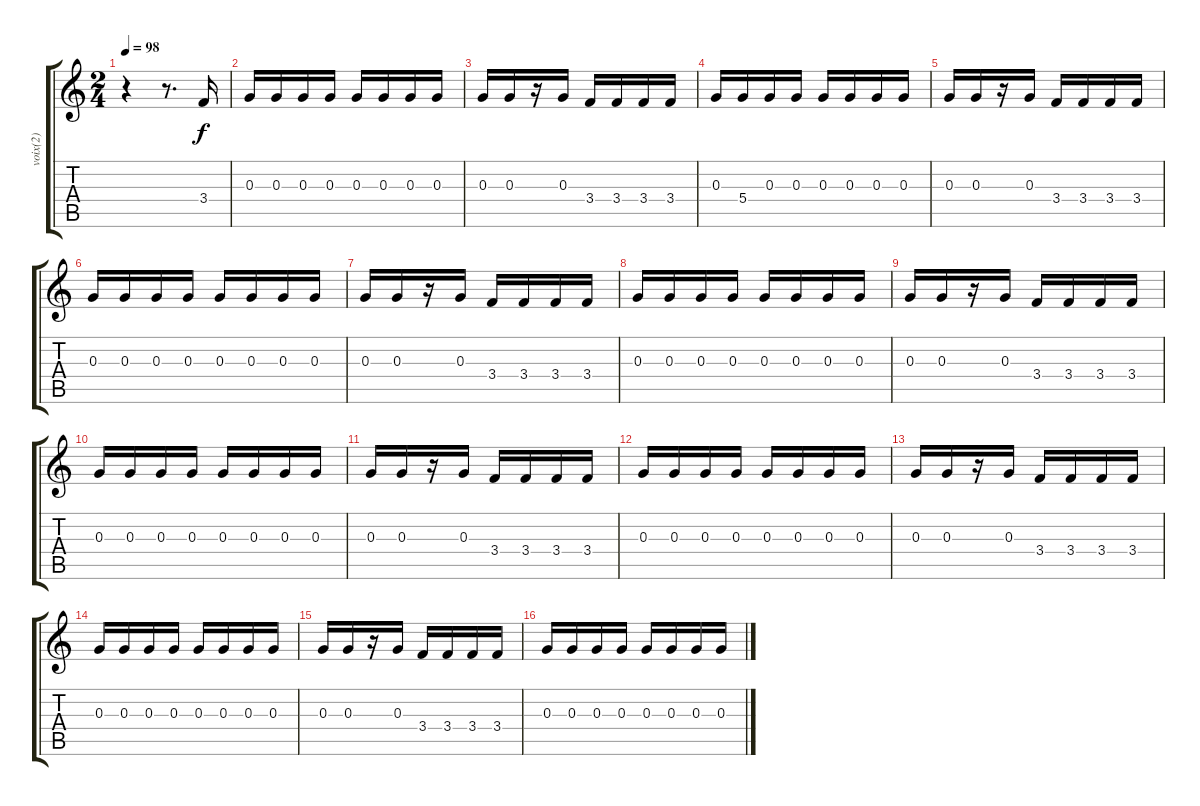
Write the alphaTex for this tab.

\track ("voix(2)" "voix(2)") {instrument acousticguitarnylon}
\staff {score tabs}
\tuning (E4 B3 G3 D3 A2 E2) {hide}
\ts (2 4)
\tempo 98
\clef g2
\ks c
r.4{dy f} r.8{d} 3.4.16 |
0.3.16 0.3.16 0.3.16 0.3.16 0.3.16 0.3.16 0.3.16 0.3.16 |
0.3.16 0.3.16 r.16 0.3.16 3.4.16 3.4.16 3.4.16 3.4.16 |
0.3.16 5.4.16 0.3.16 0.3.16 0.3.16 0.3.16 0.3.16 0.3.16 |
0.3.16 0.3.16 r.16 0.3.16 3.4.16 3.4.16 3.4.16 3.4.16 |
0.3.16 0.3.16 0.3.16 0.3.16 0.3.16 0.3.16 0.3.16 0.3.16 |
0.3.16 0.3.16 r.16 0.3.16 3.4.16 3.4.16 3.4.16 3.4.16 |
0.3.16 0.3.16 0.3.16 0.3.16 0.3.16 0.3.16 0.3.16 0.3.16 |
0.3.16 0.3.16 r.16 0.3.16 3.4.16 3.4.16 3.4.16 3.4.16 |
0.3.16 0.3.16 0.3.16 0.3.16 0.3.16 0.3.16 0.3.16 0.3.16 |
0.3.16 0.3.16 r.16 0.3.16 3.4.16 3.4.16 3.4.16 3.4.16 |
0.3.16 0.3.16 0.3.16 0.3.16 0.3.16 0.3.16 0.3.16 0.3.16 |
0.3.16 0.3.16 r.16 0.3.16 3.4.16 3.4.16 3.4.16 3.4.16 |
0.3.16 0.3.16 0.3.16 0.3.16 0.3.16 0.3.16 0.3.16 0.3.16 |
0.3.16 0.3.16 r.16 0.3.16 3.4.16 3.4.16 3.4.16 3.4.16 |
0.3.16 0.3.16 0.3.16 0.3.16 0.3.16 0.3.16 0.3.16 0.3.16
